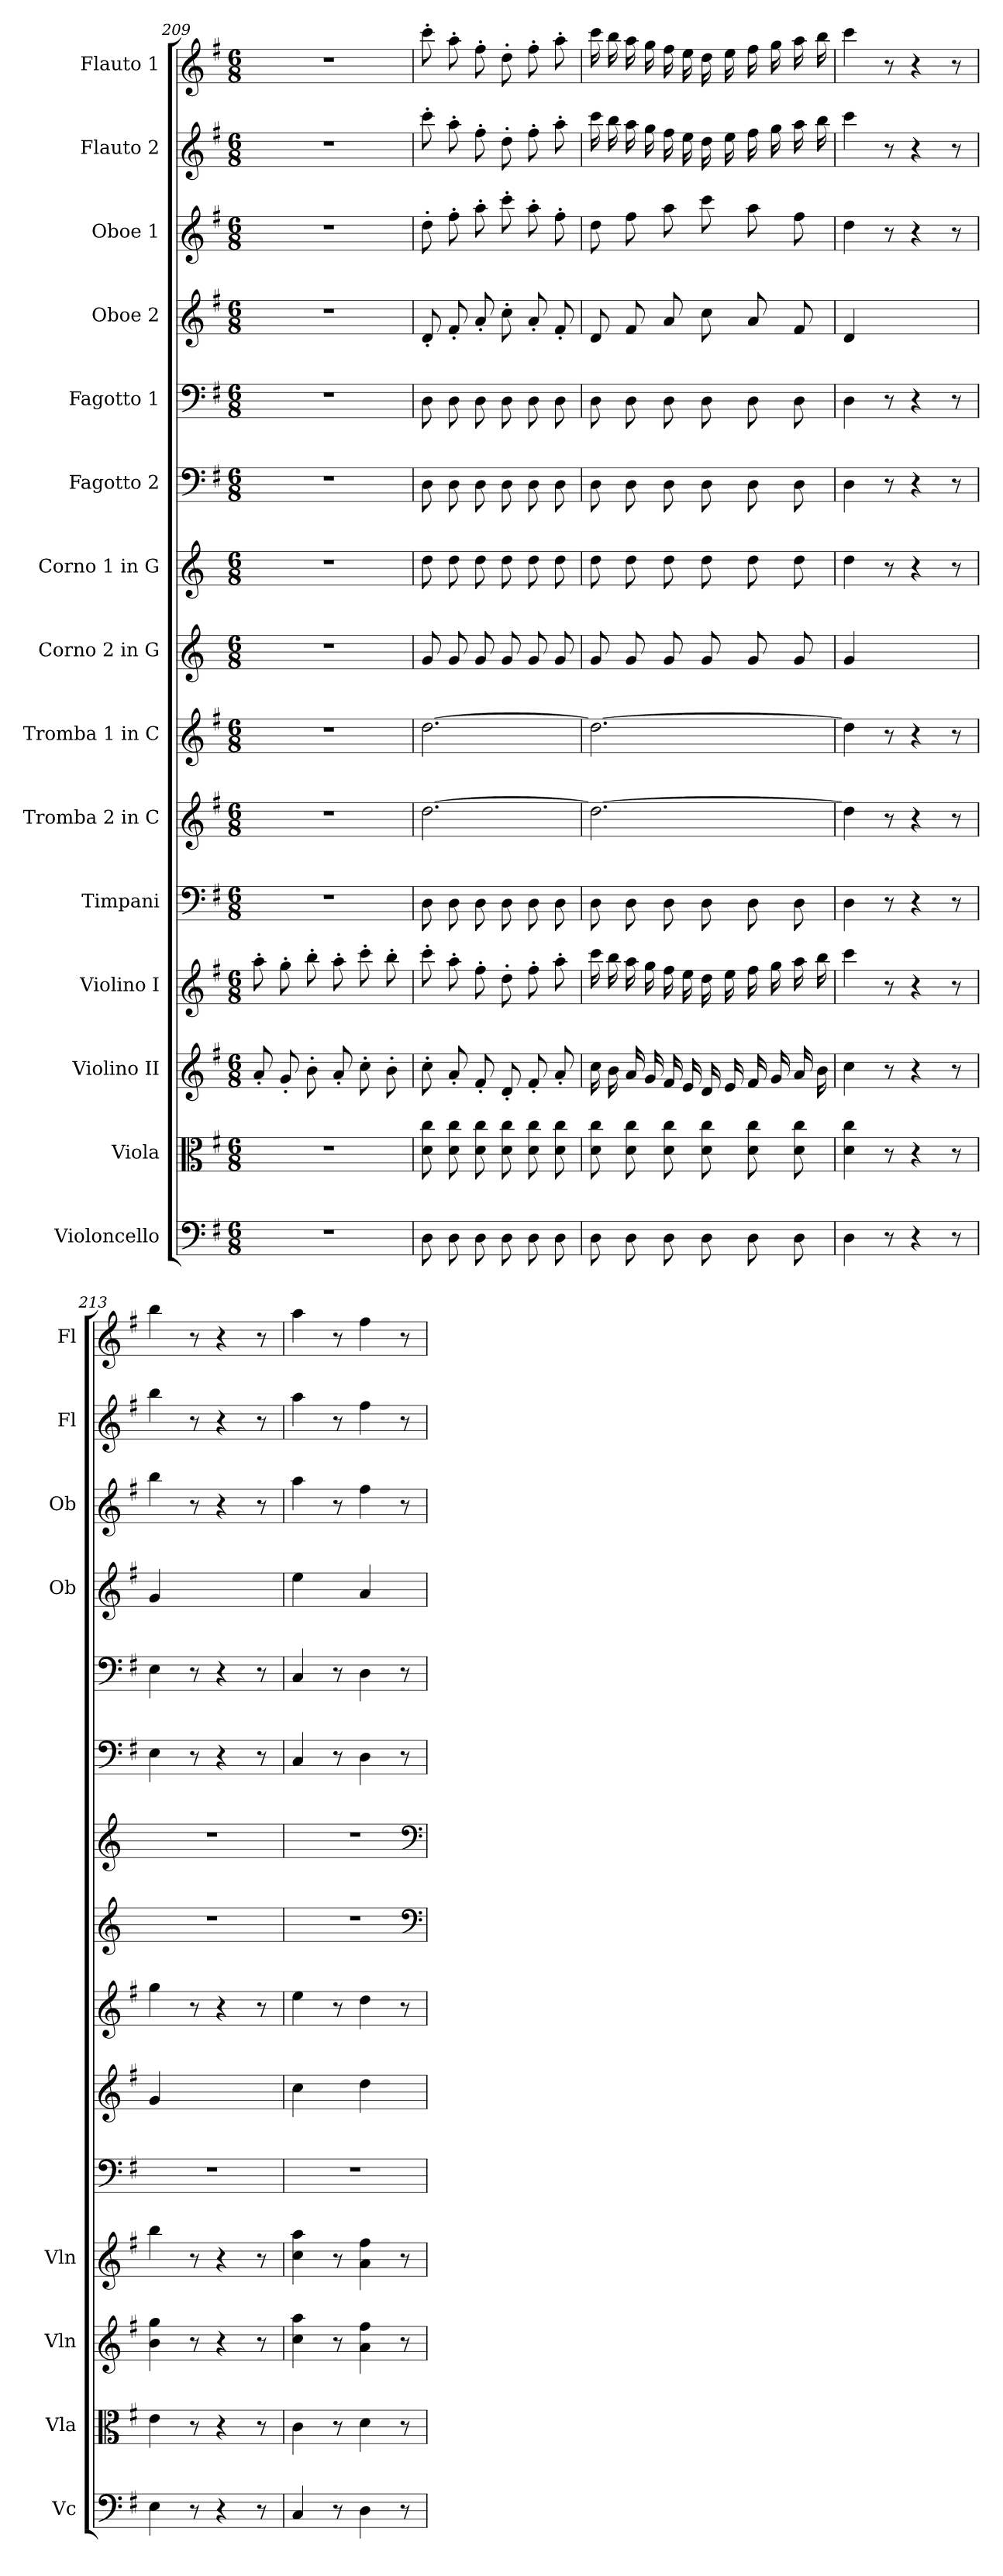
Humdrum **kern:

**kern	**kern	**kern	**kern	**kern	**kern	**kern	**kern	**kern	**kern	**kern	**kern	**kern	**kern	**kern
*part15	*part14	*part13	*part12	*part11	*part10	*part9	*part8	*part7	*part6	*part5	*part4	*part3	*part2	*part1
*staff15	*staff14	*staff13	*staff12	*staff11	*staff10	*staff9	*staff8	*staff7	*staff6	*staff5	*staff4	*staff3	*staff2	*staff1
*I"Violoncello	*I"Viola	*I"Violino II	*I"Violino I	*I"Timpani	*I"Tromba 2 in C	*I"Tromba 1 in C	*I"Corno 2 in G	*I"Corno 1 in G	*I"Fagotto 2	*I"Fagotto 1	*I"Oboe 2	*I"Oboe 1	*I"Flauto 2	*I"Flauto 1
*I'Vc	*I'Vla	*I'Vln	*I'Vln	*	*	*	*	*	*	*	*I'Ob	*I'Ob	*I'Fl	*I'Fl
*clefF4	*clefC3	*clefG2	*clefG2	*clefF4	*clefG2	*clefG2	*clefG2	*clefG2	*clefF4	*clefF4	*clefG2	*clefG2	*clefG2	*clefG2
*	*	*	*	*	*ITrd1c2	*ITrd1c2	*ITrd-4c-7	*ITrd-4c-7	*	*	*	*	*	*
*k[f#]	*k[f#]	*k[f#]	*k[f#]	*k[f#]	*k[b-]	*k[b-]	*k[f#]	*k[f#]	*k[f#]	*k[f#]	*k[f#]	*k[f#]	*k[f#]	*k[f#]
*G:	*G:	*G:	*G:	*G:	*F:	*F:	*G:	*G:	*G:	*G:	*G:	*G:	*G:	*G:
*M6/8	*M6/8	*M6/8	*M6/8	*M6/8	*M6/8	*M6/8	*M6/8	*M6/8	*M6/8	*M6/8	*M6/8	*M6/8	*M6/8	*M6/8
=209	=209	=209	=209	=209	=209	=209	=209	=209	=209	=209	=209	=209	=209	=209
2.r	2.r	8a'	8aa'	2.r	2.r	2.r	2.r	2.r	2.r	2.r	2.r	2.r	2.r	2.r
.	.	8g'	8gg'	.	.	.	.	.	.	.	.	.	.	.
.	.	8b'	8bb'	.	.	.	.	.	.	.	.	.	.	.
.	.	8a'	8aa'	.	.	.	.	.	.	.	.	.	.	.
.	.	8cc'	8ccc'	.	.	.	.	.	.	.	.	.	.	.
.	.	8b'	8bb'	.	.	.	.	.	.	.	.	.	.	.
=210	=210	=210	=210	=210	=210	=210	=210	=210	=210	=210	=210	=210	=210	=210
8D	8d 8cc	8cc'	8ccc'	8D	[2.cc	[2.cc	8dd	8aa	8D	8D	8d'	8dd'	8ccc'	8ccc'
8D	8d 8cc	8a'	8aa'	8D	.	.	8dd	8aa	8D	8D	8f#'	8ff#'	8aa'	8aa'
8D	8d 8cc	8f#'	8ff#'	8D	.	.	8dd	8aa	8D	8D	8a'	8aa'	8ff#'	8ff#'
8D	8d 8cc	8d'	8dd'	8D	.	.	8dd	8aa	8D	8D	8cc'	8ccc'	8dd'	8dd'
8D	8d 8cc	8f#'	8ff#'	8D	.	.	8dd	8aa	8D	8D	8a'	8aa'	8ff#'	8ff#'
8D	8d 8cc	8a'	8aa'	8D	.	.	8dd	8aa	8D	8D	8f#'	8ff#'	8aa'	8aa'
=211	=211	=211	=211	=211	=211	=211	=211	=211	=211	=211	=211	=211	=211	=211
8D	8d 8cc	16cc	16ccc	8D	2.cc_	2.cc_	8dd	8aa	8D	8D	8d	8dd	16ccc	16ccc
.	.	16b	16bb	.	.	.	.	.	.	.	.	.	16bb	16bb
8D	8d 8cc	16a	16aa	8D	.	.	8dd	8aa	8D	8D	8f#	8ff#	16aa	16aa
.	.	16g	16gg	.	.	.	.	.	.	.	.	.	16gg	16gg
8D	8d 8cc	16f#	16ff#	8D	.	.	8dd	8aa	8D	8D	8a	8aa	16ff#	16ff#
.	.	16e	16ee	.	.	.	.	.	.	.	.	.	16ee	16ee
8D	8d 8cc	16d	16dd	8D	.	.	8dd	8aa	8D	8D	8cc	8ccc	16dd	16dd
.	.	16e	16ee	.	.	.	.	.	.	.	.	.	16ee	16ee
8D	8d 8cc	16f#	16ff#	8D	.	.	8dd	8aa	8D	8D	8a	8aa	16ff#	16ff#
.	.	16g	16gg	.	.	.	.	.	.	.	.	.	16gg	16gg
8D	8d 8cc	16a	16aa	8D	.	.	8dd	8aa	8D	8D	8f#	8ff#	16aa	16aa
.	.	16b	16bb	.	.	.	.	.	.	.	.	.	16bb	16bb
=212	=212	=212	=212	=212	=212	=212	=212	=212	=212	=212	=212	=212	=212	=212
4D	4d 4cc	4cc	4ccc	4D	4cc]	4cc]	4dd	4aa	4D	4D	4d	4dd	4ccc	4ccc
8r	8r	8r	8r	8r	8r	8r	8ryy	8r	8r	8r	8ryy	8r	8r	8r
4r	4r	4r	4r	4r	4r	4r	4ryy	4r	4r	4r	4ryy	4r	4r	4r
8r	8r	8r	8r	8r	8r	8r	8ryy	8r	8r	8r	8ryy	8r	8r	8r
=213	=213	=213	=213	=213	=213	=213	=213	=213	=213	=213	=213	=213	=213	=213
4E	4e	4b 4gg	4bb	2.r	4f	4ff	2.r	2.r	4E	4E	4g	4bb	4bb	4bb
8r	8r	8r	8r	.	8ryy	8r	.	.	8r	8r	8ryy	8r	8r	8r
4r	4r	4r	4r	.	4ryy	4r	.	.	4r	4r	4ryy	4r	4r	4r
8r	8r	8r	8r	.	8ryy	8r	.	.	8r	8r	8ryy	8r	8r	8r
=214	=214	=214	=214	=214	=214	=214	=214	=214	=214	=214	=214	=214	=214	=214
4C	4c	4cc 4aa	4cc 4aa	2.r	4b-	4dd	2.r	2.r	4C	4C	4ee	4aa	4aa	4aa
8r	8r	8r	8r	.	8ryy	8r	.	.	8r	8r	8ryy	8r	8r	8r
4D	4d	4a 4ff#	4a 4ff#	.	4cc	4cc	.	.	4D	4D	4a	4ff#	4ff#	4ff#
8r	8r	8r	8r	.	8ryy	8r	.	.	8r	8r	8ryy	8r	8r	8r
*	*	*	*	*	*	*	*clefF4	*clefF4	*	*	*	*	*	*
=	=	=	=	=	=	=	=	=	=	=	=	=	=	=
*-	*-	*-	*-	*-	*-	*-	*-	*-	*-	*-	*-	*-	*-	*-
